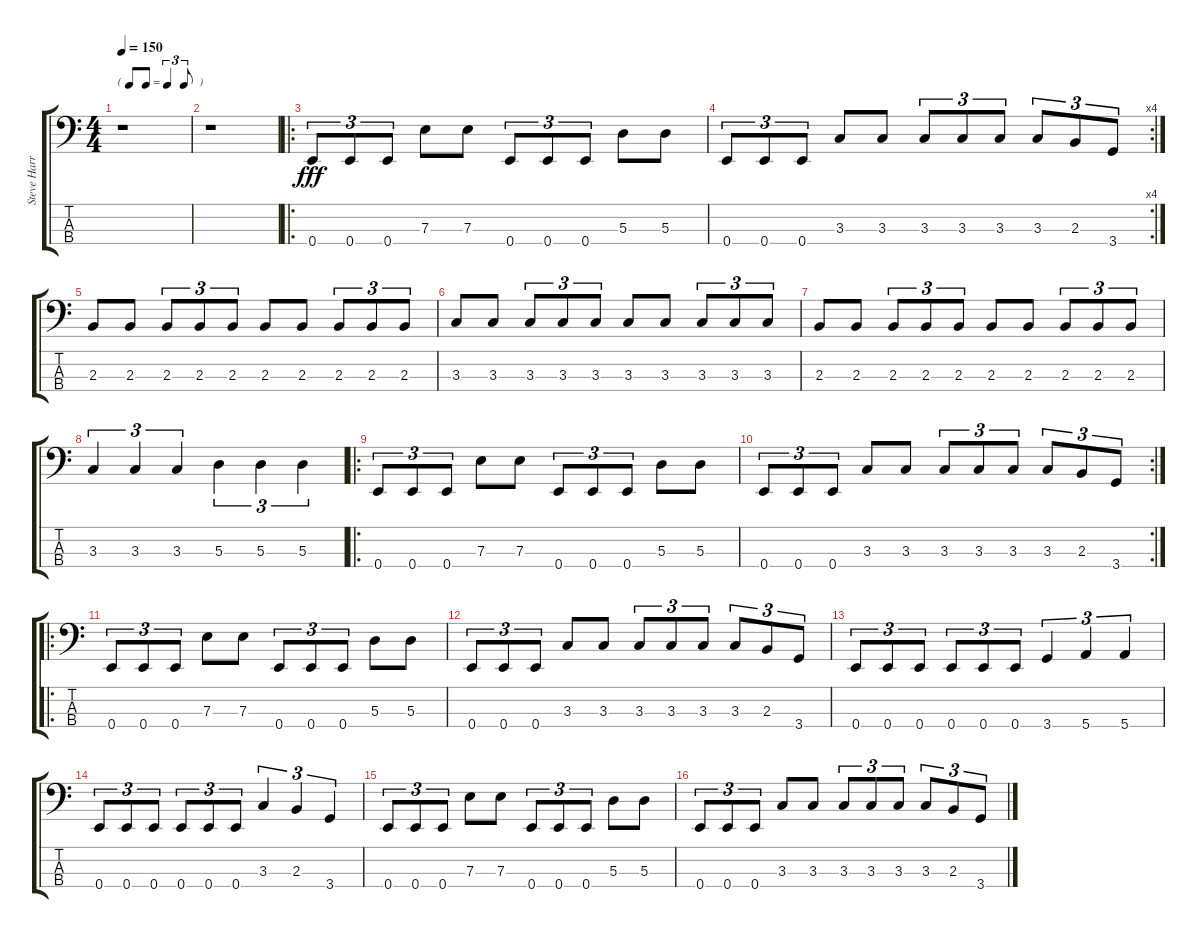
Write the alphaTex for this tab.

\track ("Steve Harris" "Steve Harr") {instrument electricbassfinger}
\staff {score tabs}
\tuning (G2 D2 A1 E1) {hide}
\ts (4 4)
\tf triplet8th
\tempo 150
\clef f4
\ks c
r.1{dy fff instrument electricbassfinger} |
r.1 |
\ro
0.4.8{tu (3 2)} 0.4.8{tu (3 2)} 0.4.8{tu (3 2)} 7.3.8 7.3.8 0.4.8{tu (3 2)} 0.4.8{tu (3 2)} 0.4.8{tu (3 2)} 5.3.8 5.3.8 |
\rc 4
0.4.8{tu (3 2)} 0.4.8{tu (3 2)} 0.4.8{tu (3 2)} 3.3.8 3.3.8 3.3.8{tu (3 2)} 3.3.8{tu (3 2)} 3.3.8{tu (3 2)} 3.3.8{tu (3 2)} 2.3.8{tu (3 2)} 3.4.8{tu (3 2)} |
2.3.8 2.3.8 2.3.8{tu (3 2)} 2.3.8{tu (3 2)} 2.3.8{tu (3 2)} 2.3.8 2.3.8 2.3.8{tu (3 2)} 2.3.8{tu (3 2)} 2.3.8{tu (3 2)} |
3.3.8 3.3.8 3.3.8{tu (3 2)} 3.3.8{tu (3 2)} 3.3.8{tu (3 2)} 3.3.8 3.3.8 3.3.8{tu (3 2)} 3.3.8{tu (3 2)} 3.3.8{tu (3 2)} |
2.3.8 2.3.8 2.3.8{tu (3 2)} 2.3.8{tu (3 2)} 2.3.8{tu (3 2)} 2.3.8 2.3.8 2.3.8{tu (3 2)} 2.3.8{tu (3 2)} 2.3.8{tu (3 2)} |
3.3.4{tu (3 2)} 3.3.4{tu (3 2)} 3.3.4{tu (3 2)} 5.3.4{tu (3 2)} 5.3.4{tu (3 2)} 5.3.4{tu (3 2)} |
\ro
0.4.8{tu (3 2)} 0.4.8{tu (3 2)} 0.4.8{tu (3 2)} 7.3.8 7.3.8 0.4.8{tu (3 2)} 0.4.8{tu (3 2)} 0.4.8{tu (3 2)} 5.3.8 5.3.8 |
\rc 2
0.4.8{tu (3 2)} 0.4.8{tu (3 2)} 0.4.8{tu (3 2)} 3.3.8 3.3.8 3.3.8{tu (3 2)} 3.3.8{tu (3 2)} 3.3.8{tu (3 2)} 3.3.8{tu (3 2)} 2.3.8{tu (3 2)} 3.4.8{tu (3 2)} |
\ro
0.4.8{tu (3 2)} 0.4.8{tu (3 2)} 0.4.8{tu (3 2)} 7.3.8 7.3.8 0.4.8{tu (3 2)} 0.4.8{tu (3 2)} 0.4.8{tu (3 2)} 5.3.8 5.3.8 |
0.4.8{tu (3 2)} 0.4.8{tu (3 2)} 0.4.8{tu (3 2)} 3.3.8 3.3.8 3.3.8{tu (3 2)} 3.3.8{tu (3 2)} 3.3.8{tu (3 2)} 3.3.8{tu (3 2)} 2.3.8{tu (3 2)} 3.4.8{tu (3 2)} |
0.4.8{tu (3 2)} 0.4.8{tu (3 2)} 0.4.8{tu (3 2)} 0.4.8{tu (3 2)} 0.4.8{tu (3 2)} 0.4.8{tu (3 2)} 3.4.4{tu (3 2)} 5.4.4{tu (3 2)} 5.4.4{tu (3 2)} |
0.4.8{tu (3 2)} 0.4.8{tu (3 2)} 0.4.8{tu (3 2)} 0.4.8{tu (3 2)} 0.4.8{tu (3 2)} 0.4.8{tu (3 2)} 3.3.4{tu (3 2)} 2.3.4{tu (3 2)} 3.4.4{tu (3 2)} |
0.4.8{tu (3 2)} 0.4.8{tu (3 2)} 0.4.8{tu (3 2)} 7.3.8 7.3.8 0.4.8{tu (3 2)} 0.4.8{tu (3 2)} 0.4.8{tu (3 2)} 5.3.8 5.3.8 |
0.4.8{tu (3 2)} 0.4.8{tu (3 2)} 0.4.8{tu (3 2)} 3.3.8 3.3.8 3.3.8{tu (3 2)} 3.3.8{tu (3 2)} 3.3.8{tu (3 2)} 3.3.8{tu (3 2)} 2.3.8{tu (3 2)} 3.4.8{tu (3 2)}
